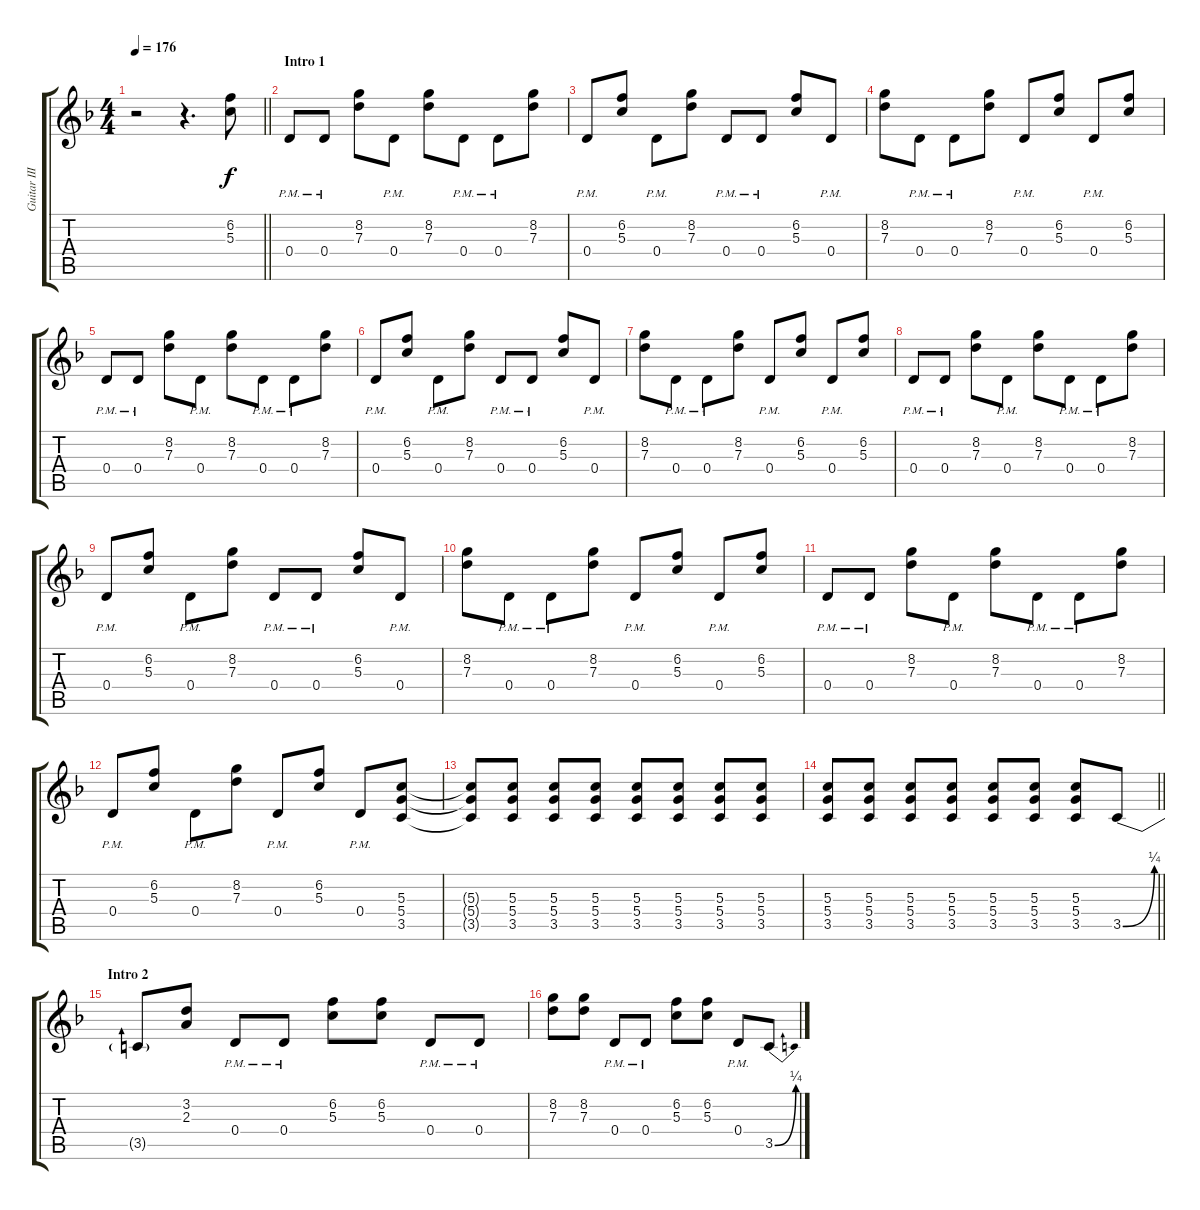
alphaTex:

\track ("Guitar III (Kazuma)" "Guitar III") {instrument distortionguitar}
\staff {score tabs}
\tuning (E4 B3 G3 D3 A2 D2) {hide}
\ts (4 4)
\tempo 176
\clef g2
\barLineRight lightlight
\ks f
r.2{dy f instrument distortionguitar} r.4{d} (6.2 5.3).8 |
\section ("" "Intro 1")
0.4{pm}.8 0.4{pm}.8 (8.2 7.3).8 0.4{pm}.8 (8.2 7.3).8 0.4{pm}.8 0.4{pm}.8 (8.2 7.3).8 |
0.4{pm}.8 (6.2 5.3).8 0.4{pm}.8 (8.2 7.3).8 0.4{pm}.8 0.4{pm}.8 (6.2 5.3).8 0.4{pm}.8 |
(8.2 7.3).8 0.4{pm}.8 0.4{pm}.8 (8.2 7.3).8 0.4{pm}.8 (6.2 5.3).8 0.4{pm}.8 (6.2 5.3).8 |
0.4{pm}.8 0.4{pm}.8 (8.2 7.3).8 0.4{pm}.8 (8.2 7.3).8 0.4{pm}.8 0.4{pm}.8 (8.2 7.3).8 |
0.4{pm}.8 (6.2 5.3).8 0.4{pm}.8 (8.2 7.3).8 0.4{pm}.8 0.4{pm}.8 (6.2 5.3).8 0.4{pm}.8 |
(8.2 7.3).8 0.4{pm}.8 0.4{pm}.8 (8.2 7.3).8 0.4{pm}.8 (6.2 5.3).8 0.4{pm}.8 (6.2 5.3).8 |
0.4{pm}.8 0.4{pm}.8 (8.2 7.3).8 0.4{pm}.8 (8.2 7.3).8 0.4{pm}.8 0.4{pm}.8 (8.2 7.3).8 |
0.4{pm}.8 (6.2 5.3).8 0.4{pm}.8 (8.2 7.3).8 0.4{pm}.8 0.4{pm}.8 (6.2 5.3).8 0.4{pm}.8 |
(8.2 7.3).8 0.4{pm}.8 0.4{pm}.8 (8.2 7.3).8 0.4{pm}.8 (6.2 5.3).8 0.4{pm}.8 (6.2 5.3).8 |
0.4{pm}.8 0.4{pm}.8 (8.2 7.3).8 0.4{pm}.8 (8.2 7.3).8 0.4{pm}.8 0.4{pm}.8 (8.2 7.3).8 |
0.4{pm}.8 (6.2 5.3).8 0.4{pm}.8 (8.2 7.3).8 0.4{pm}.8 (6.2 5.3).8 0.4{pm}.8 (5.3 5.4 3.5).8 |
(5.3{t} 5.4{t} 3.5{t}).8 (5.3 5.4 3.5).8 (5.3 5.4 3.5).8 (5.3 5.4 3.5).8 (5.3 5.4 3.5).8 (5.3 5.4 3.5).8 (5.3 5.4 3.5).8 (5.3 5.4 3.5).8 |
\barLineRight lightlight
(5.3 5.4 3.5).8 (5.3 5.4 3.5).8 (5.3 5.4 3.5).8 (5.3 5.4 3.5).8 (5.3 5.4 3.5).8 (5.3 5.4 3.5).8 (5.3 5.4 3.5).8 3.5{be (bend 0 0 60 1)}.8 |
\section ("" "Intro 2")
3.5{t}.8 (3.2 2.3).8 0.4{pm}.8 0.4{pm}.8 (6.2 5.3).8 (6.2 5.3).8 0.4{pm}.8 0.4{pm}.8 |
(8.2 7.3).8 (8.2 7.3).8 0.4{pm}.8 0.4{pm}.8 (6.2 5.3).8 (6.2 5.3).8 0.4{pm}.8 3.5{be (bend 0 0 60 1)}.8
